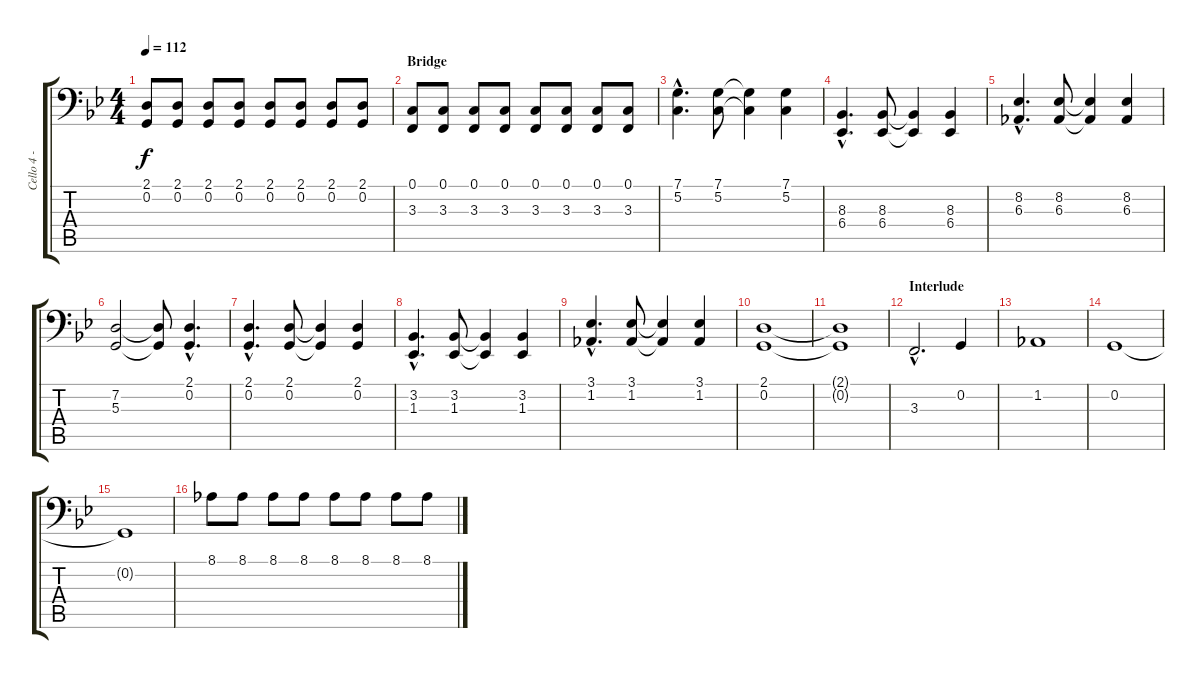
\track ("Cello 4 - Antero" "Cello 4 - ") {instrument cello}
\staff {score tabs}
\tuning (C3 G2 D2 A1 E1 B0) {hide}
\ts (4 4)
\tempo 112
\clef f4
\ks bb
(2.1 0.2).8{dy f} (2.1 0.2).8 (2.1 0.2).8 (2.1 0.2).8 (2.1 0.2).8 (2.1 0.2).8 (2.1 0.2).8 (2.1 0.2).8 |
\section ("" "Bridge")
(0.1 3.3).8 (0.1 3.3).8 (0.1 3.3).8 (0.1 3.3).8 (0.1 3.3).8 (0.1 3.3).8 (0.1 3.3).8 (0.1 3.3).8 |
(7.1{hac} 5.2{hac}).4{d} (7.1 5.2).8 (7.1{t} 5.2{t}).4 (7.1 5.2).4 |
(8.3{hac} 6.4{hac}).4{d} (8.3 6.4).8 (8.3{t} 6.4{t}).4 (8.3 6.4).4 |
(8.2{hac} 6.3{hac}).4{d} (8.2 6.3).8 (8.2{t} 6.3{t}).4 (8.2 6.3).4 |
(7.2 5.3).2 (7.2{t} 5.3{t}).8 (2.1{hac} 0.2{hac}).4{d} |
(2.1{hac} 0.2{hac}).4{d} (2.1 0.2).8 (2.1{t} 0.2{t}).4 (2.1 0.2).4 |
(3.2{hac} 1.3{hac}).4{d} (3.2 1.3).8 (3.2{t} 1.3{t}).4 (3.2 1.3).4 |
(3.1{hac} 1.2{hac}).4{d} (3.1 1.2).8 (3.1{t} 1.2{t}).4 (3.1 1.2).4 |
(2.1 0.2).1 |
(2.1{t} 0.2{t}).1 |
\section ("" "Interlude")
3.3{hac}.2{d} 0.2.4 |
1.2.1 |
0.2.1 |
0.2{t}.1 |
8.1.8 8.1.8 8.1.8 8.1.8 8.1.8 8.1.8 8.1.8 8.1.8
